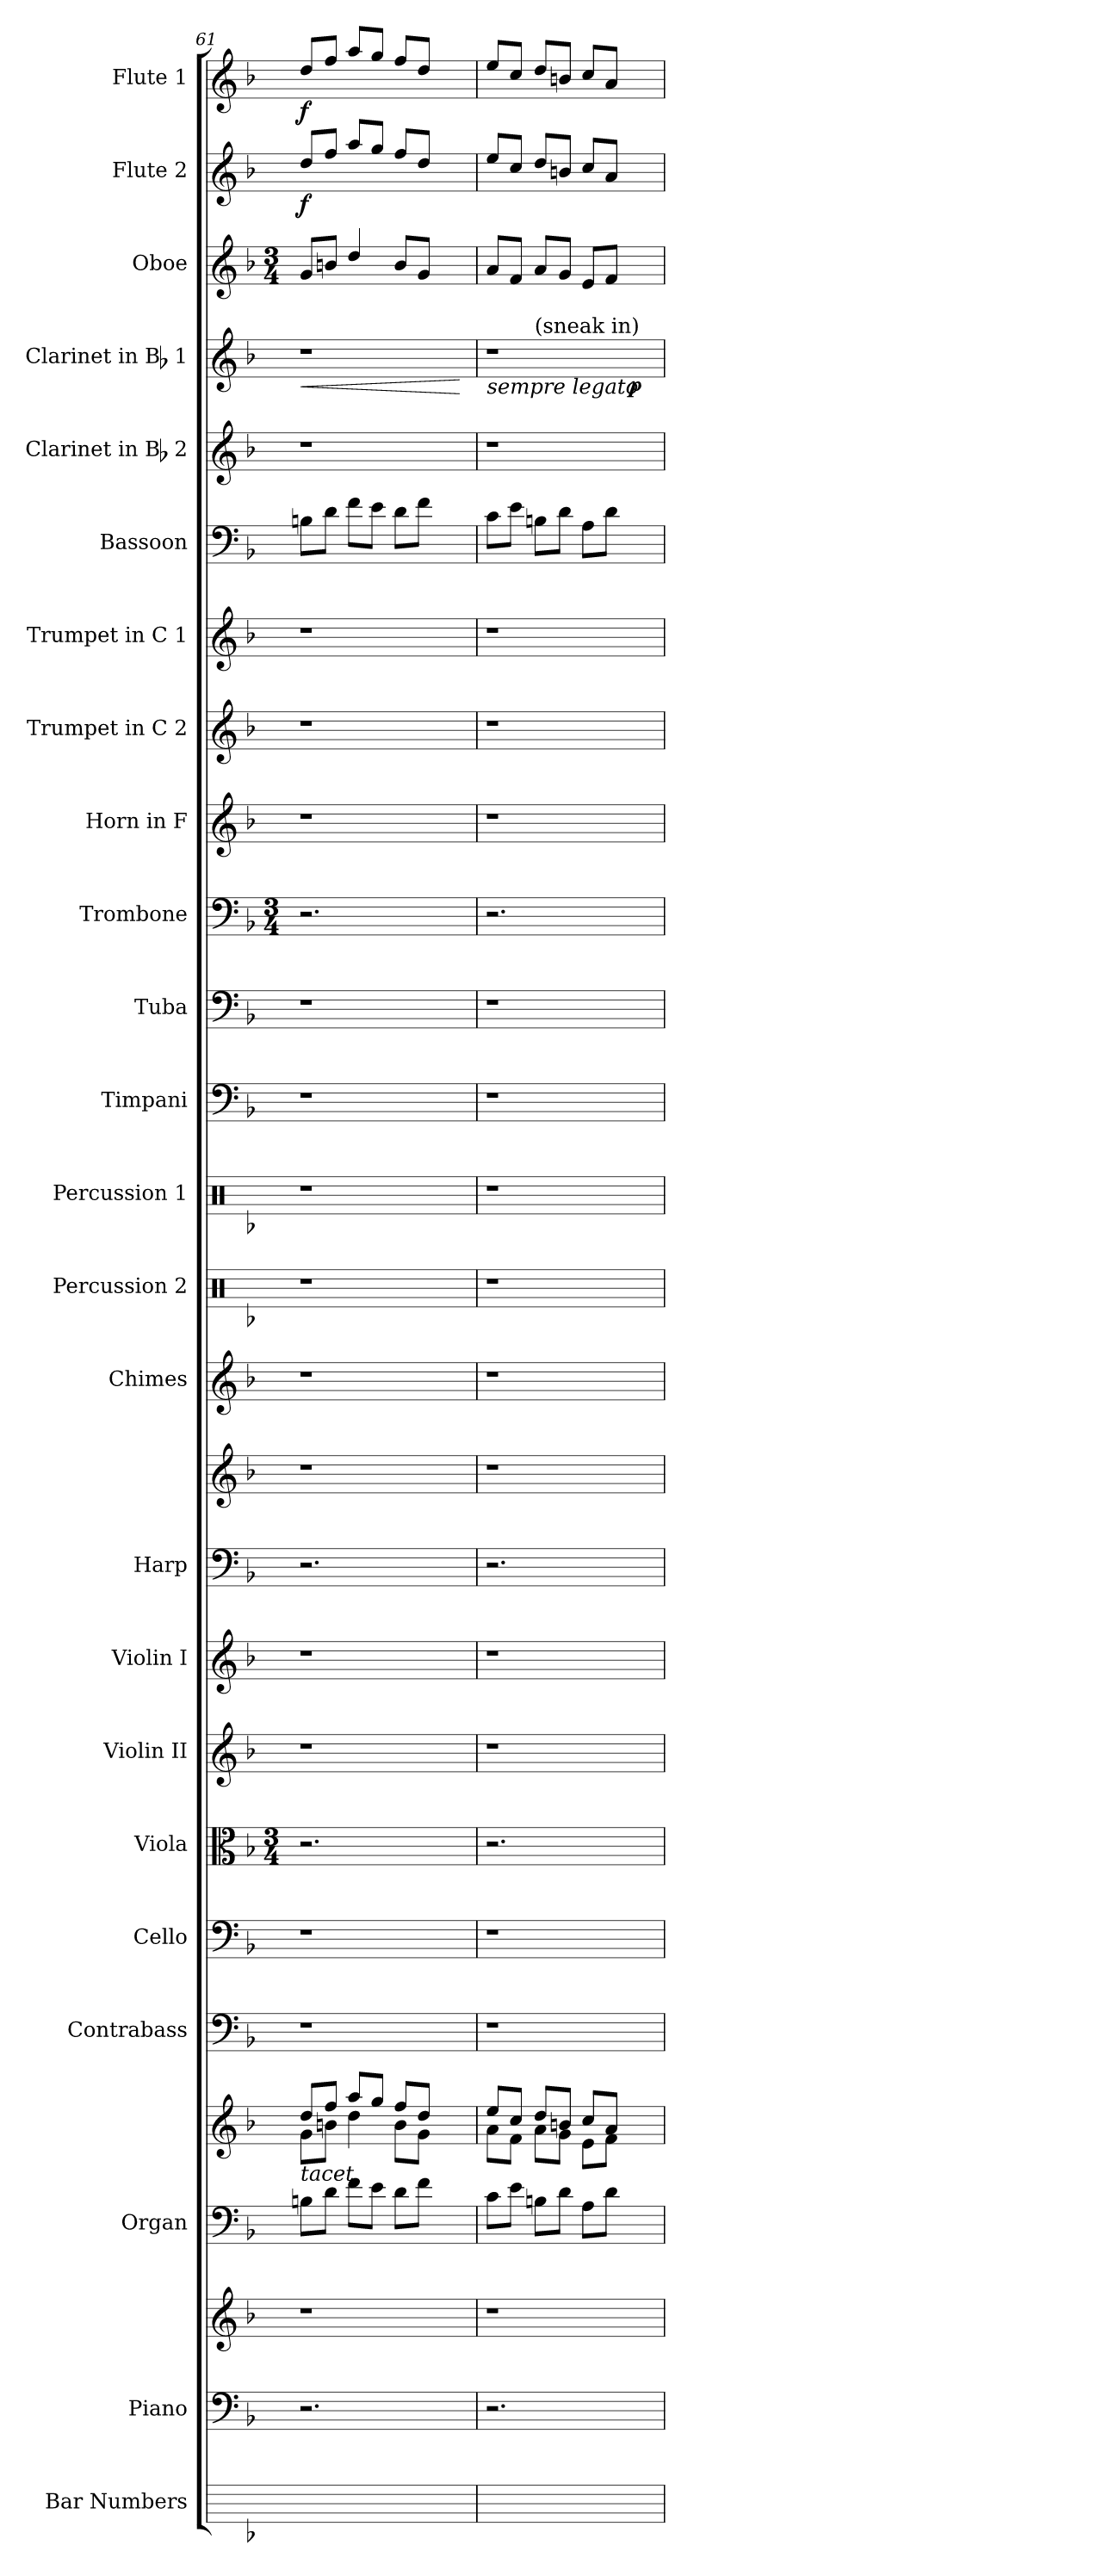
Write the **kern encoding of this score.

**kern	**kern	**kern	**kern	**kern	**kern	**kern	**kern	**kern	**kern	**kern	**kern	**kern	**kern	**kern	**kern	**kern	**kern	**kern	**kern	**kern	**kern	**kern	**kern	**dynam	**kern	**kern	**dynam	**kern	**dynam
*part24	*part23	*part23	*part22	*part22	*part21	*part20	*part19	*part18	*part17	*part16	*part16	*part15	*part14	*part13	*part12	*part11	*part10	*part9	*part8	*part7	*part6	*part5	*part4	*part4	*part3	*part2	*part2	*part1	*part1
*staff27	*staff26	*staff25	*staff24	*staff23	*staff22	*staff21	*staff20	*staff19	*staff18	*staff17	*staff16	*staff15	*staff14	*staff13	*staff12	*staff11	*staff10	*staff9	*staff8	*staff7	*staff6	*staff5	*staff4	*staff4	*staff3	*staff2	*staff2	*staff1	*staff1
*I"Bar Numbers	*I"Piano	*	*I"Organ	*	*I"Contrabass	*I"Cello	*I"Viola	*I"Violin II	*I"Violin I	*I"Harp	*	*I"Chimes	*I"Percussion 2	*I"Percussion 1	*I"Timpani	*I"Tuba	*I"Trombone	*I"Horn in F	*I"Trumpet in C 2	*I"Trumpet in C 1	*I"Bassoon	*I"Clarinet in Bb 2	*I"Clarinet in Bb 1	*	*I"Oboe	*I"Flute 2	*	*I"Flute 1	*
*	*I'Pno.	*	*I'Org.	*	*I'Cb.	*	*I'Vla.	*I'Vln. II	*I'Vln. I	*I'Hp.	*	*I'Chm.	*I'Perc. 2	*I'Perc. 1	*I'Timp.	*I'Tuba	*I'Tbn.	*	*I'Tpt 2	*I'Tpt 1	*I'Bsn.	*I'Cl 2	*I'Cl 1	*	*I'Ob.	*I'Fl 2	*	*I'Fl 1	*
*	*clefF4	*clefG2	*clefF4	*clefG2	*clefF4	*clefF4	*clefC3	*clefG2	*clefG2	*clefF4	*clefG2	*clefG2	*clefX	*clefX	*clefF4	*clefF4	*clefF4	*clefG2	*clefG2	*clefG2	*clefF4	*clefG2	*clefG2	*	*clefG2	*clefG2	*	*clefG2	*
*	*	*	*	*	*ITrd7c12	*	*	*	*	*	*	*	*	*	*	*	*	*	*	*	*	*	*	*	*	*	*	*	*
*k[b-]	*k[b-]	*k[b-]	*k[b-]	*k[b-]	*k[b-]	*k[b-]	*k[b-]	*k[b-]	*k[b-]	*k[b-]	*k[b-]	*k[b-]	*k[b-]	*k[b-]	*k[b-]	*k[b-]	*k[b-]	*k[b-]	*k[b-]	*k[b-]	*k[b-]	*k[b-]	*k[b-]	*	*k[b-]	*k[b-]	*	*k[b-]	*
*F:	*F:	*F:	*F:	*F:	*F:	*F:	*F:	*F:	*F:	*F:	*F:	*F:	*F:	*F:	*F:	*F:	*F:	*F:	*F:	*F:	*F:	*F:	*F:	*	*F:	*F:	*	*F:	*
*	*	*	*	*	*	*	*M3/4	*	*	*	*	*	*	*	*	*	*M3/4	*	*	*	*	*	*	*	*M3/4	*	*	*	*
=61	=61	=61	=61	=61	=61	=61	=61	=61	=61	=61	=61	=61	=61	=61	=61	=61	=61	=61	=61	=61	=61	=61	=61	=61	=61	=61	=61	=61	=61
*	*	*	*	*^	*	*	*	*	*	*	*	*	*	*	*	*	*	*	*	*	*	*	*	*	*	*	*	*	*
!	!	!	!	!LO:TX:b:i:t=tacet	!	!	!	!	!	!	!	!	!	!	!	!	!	!	!	!	!	!	!	!	!	!	!	!	!	!
!	!	!	!	!	!	!	!	!	!	!	!	!	!	!	!	!	!	!	!	!	!	!	!	!	!LO:HP:b	!	!	!LO:DY:b	!	!LO:DY:b
1ryy	2.r	1r	8Bn\L	8dd/L	8g!\L	1r	1r	2.r	1r	1r	2.r	1r	1r	1r	1r	1r	1r	2.r	1r	1r	1r	8Bn\L	1r	1r	<	8g/L	8dd/L	f	8dd/L	f
.	.	.	8d\J	8ff/J	8bn!\J	.	.	.	.	.	.	.	.	.	.	.	.	.	.	.	.	8d\J	.	.	.	8bn/J	8ff/J	.	8ff/J	.
.	.	.	8f\L	8aa/L	4dd!\	.	.	.	.	.	.	.	.	.	.	.	.	.	.	.	.	8f\L	.	.	.	4dd/	8aa/L	.	8aa/L	.
.	.	.	8e\J	8gg/J	.	.	.	.	.	.	.	.	.	.	.	.	.	.	.	.	.	8e\J	.	.	.	.	8gg/J	.	8gg/J	.
.	.	.	8d\L	8ff/L	8b!\L	.	.	.	.	.	.	.	.	.	.	.	.	.	.	.	.	8d\L	.	.	.	8b/L	8ff/L	.	8ff/L	.
.	.	.	8f\J	8dd/J	8g!\J	.	.	.	.	.	.	.	.	.	.	.	.	.	.	.	.	8f\J	.	.	.	8g/J	8dd/J	.	8dd/J	.
.	4ryy	.	4ryy	4ryy	4ryy	.	.	4ryy	.	.	4ryy	.	.	.	.	.	.	4ryy	.	.	.	4ryy	.	.	.	4ryy	4ryy	.	4ryy	.
*	*	*	*	*v	*v	*	*	*	*	*	*	*	*	*	*	*	*	*	*	*	*	*	*	*	*	*	*	*	*	*
.	.	.	.	.	.	.	.	.	.	.	.	.	.	.	.	.	.	.	.	.	.	.	.	[	.	.	.	.	.
=62	=62	=62	=62	=62	=62	=62	=62	=62	=62	=62	=62	=62	=62	=62	=62	=62	=62	=62	=62	=62	=62	=62	=62	=62	=62	=62	=62	=62	=62
*	*	*	*	*^	*	*	*	*	*	*	*	*	*	*	*	*	*	*	*	*	*	*	*^	*	*	*	*	*	*
!	!	!	!	!	!	!	!	!	!	!	!	!	!	!	!	!	!	!	!	!	!	!	!	!LO:TX:b:i:t=sempre legato	!	!	!	!	!	!	!
*	*	*	*	*	*	*	*	*	*	*	*	*	*	*	*	*	*	*	*	*	*	*	*	*	*^	*	*	*	*	*	*
1ryy	2.r	1r	8c\L	8ee/L	8a\L	1r	1r	2.r	1r	1r	2.r	1r	1r	1r	1r	1r	1r	2.r	1r	1r	1r	8c\L	1r	1r	2.ryy	4ryy	.	8a/L	8ee/L	.	8ee/L	.
.	.	.	8e\J	8cc/J	8f\J	.	.	.	.	.	.	.	.	.	.	.	.	.	.	.	.	8e\J	.	.	.	.	.	8f/J	8cc/J	.	8cc/J	.
!	!	!	!	!	!	!	!	!	!	!	!	!	!	!	!	!	!	!	!	!	!	!	!	!	!	!LO:TX:a:t=(sneak in)	!	!	!	!	!	!
.	.	.	8Bn\L	8dd/L	8a\L	.	.	.	.	.	.	.	.	.	.	.	.	.	.	.	.	8Bn\L	.	.	.	2.ryy	.	8a/L	8dd/L	.	8dd/L	.
.	.	.	8d\J	8bn/J	8g\J	.	.	.	.	.	.	.	.	.	.	.	.	.	.	.	.	8d\J	.	.	.	.	.	8g/J	8bn/J	.	8bn/J	.
.	.	.	8A\L	8cc/L	8e\L	.	.	.	.	.	.	.	.	.	.	.	.	.	.	.	.	8A\L	.	.	.	.	.	8e/L	8cc/L	.	8cc/L	.
.	.	.	8d\J	8a/J	8f\J	.	.	.	.	.	.	.	.	.	.	.	.	.	.	.	.	8d\J	.	.	.	.	.	8f/J	8a/J	.	8a/J	.
!	!	!	!	!	!	!	!	!	!	!	!	!	!	!	!	!	!	!	!	!	!	!	!	!	!	!	!LO:DY:b	!	!	!	!	!
.	4ryy	.	4ryy	4ryy	4ryy	.	.	4ryy	.	.	4ryy	.	.	.	.	.	.	4ryy	.	.	.	4ryy	.	.	4ryy	.	p	4ryy	4ryy	.	4ryy	.
*	*	*	*	*v	*v	*	*	*	*	*	*	*	*	*	*	*	*	*	*	*	*	*	*	*v	*v	*v	*	*	*	*	*	*
=	=	=	=	=	=	=	=	=	=	=	=	=	=	=	=	=	=	=	=	=	=	=	=	=	=	=	=	=	=
*-	*-	*-	*-	*-	*-	*-	*-	*-	*-	*-	*-	*-	*-	*-	*-	*-	*-	*-	*-	*-	*-	*-	*-	*-	*-	*-	*-	*-	*-
